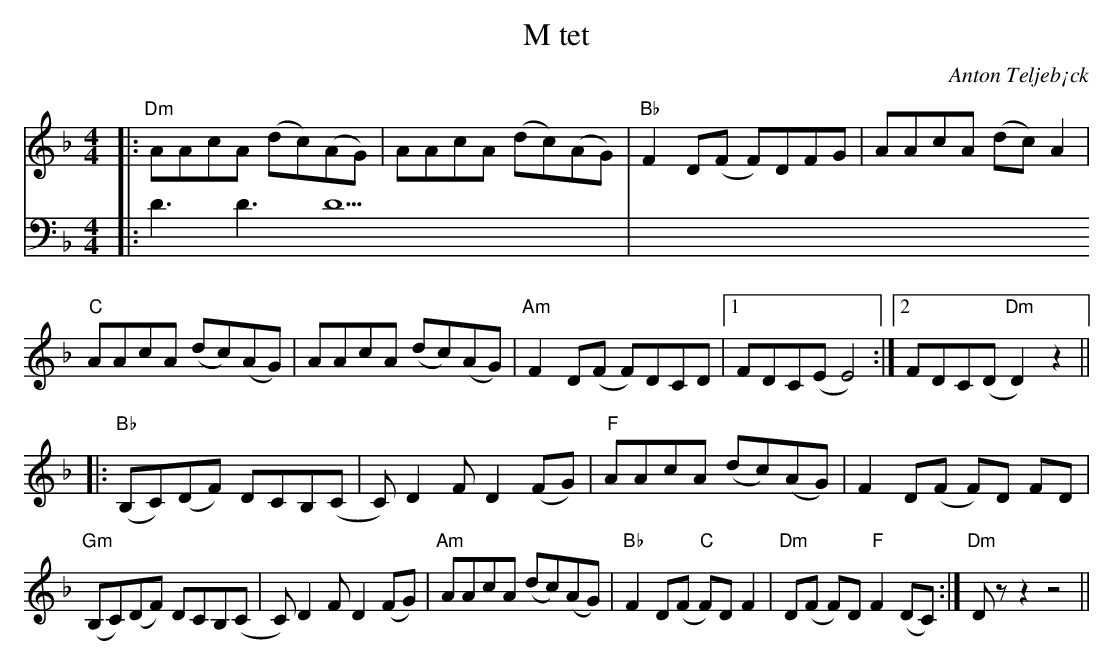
X:1
T:M tet
C:Anton Teljeb¡ck
M:4/4
L:1/8
K:Dm
V:1
|: "Dm" AAcA (dc)(AG) | AAcA (dc)(AG) | "Bb" F2D(F F)DFG | AAcA (dc)A2 |
"C" AAcA (dc)(AG) | AAcA (dc)(AG) |"Am" F2D(F F)DCD |1 FDC(E E4) :|2 FDC(D "Dm"D2)z2 ||
|:"Bb"(B,C)(DF) DCB,(C | C)D2F D2(FG) |"F" AAcA (dc)(AG) | F2 D(F F)D FD |
"Gm" (B,C)(DF) DCB,(C | C)D2F D2(FG) |"Am" AAcA (dc)(AG) | "Bb" F2D(F "C" F)DF2 |"Dm"D(F F)D "F"F2 (DC):|"Dm"Dz z2 z4 ||
V:2
K: bass
|:D3D3D10 |
